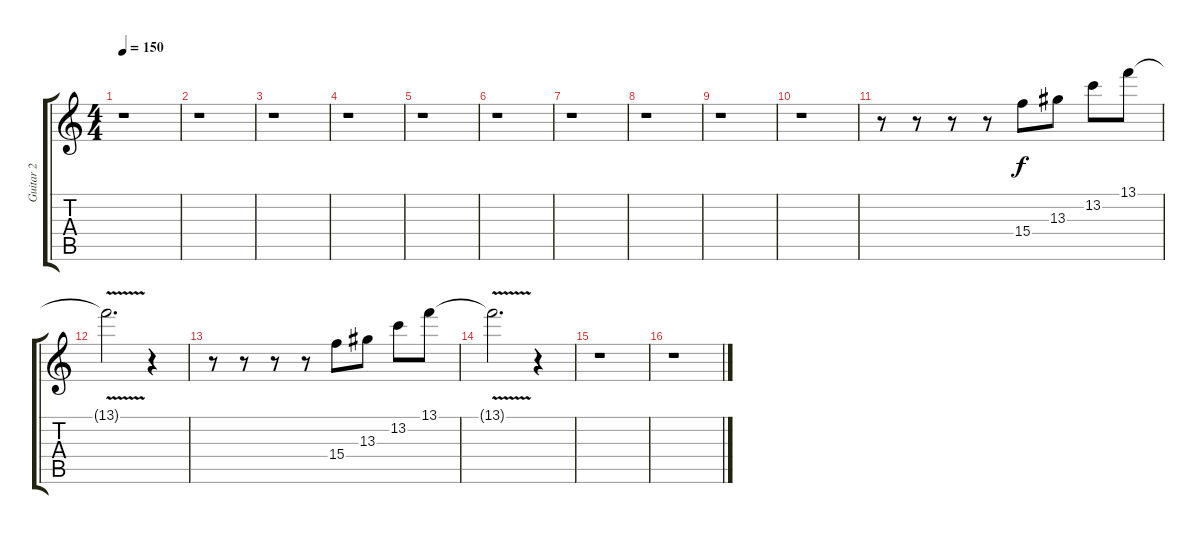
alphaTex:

\track ("Guitar 2" "Guitar 2") {instrument overdrivenguitar}
\staff {score tabs}
\tuning (E4 B3 G3 D3 A2 E2) {hide}
\ts (4 4)
\tempo 150
\clef g2
\ks c
r.1{dy f} |
r.1 |
r.1 |
r.1 |
r.1 |
r.1 |
r.1 |
r.1 |
r.1 |
r.1 |
r.8 r.8 r.8 r.8 15.4.8 13.3.8 13.2.8 13.1.8 |
13.1{v t}.2{d} r.4 |
r.8 r.8 r.8 r.8 15.4.8 13.3.8 13.2.8 13.1.8 |
13.1{v t}.2{d} r.4 |
r.1 |
r.1
